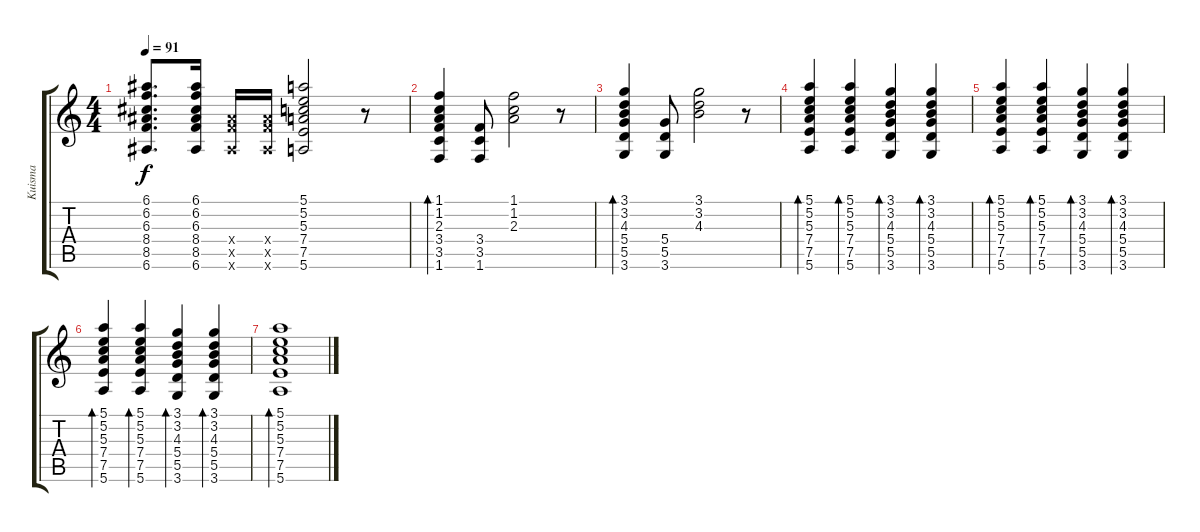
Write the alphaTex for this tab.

\track ("Kuisma" "Kuisma") {instrument acousticguitarsteel}
\staff {score tabs}
\tuning (E4 B3 G3 D3 A2 E2) {hide}
\ts (4 4)
\tempo 91
\clef g2
\ks c
(6.1 6.2 6.3 8.4 8.5 6.6).8{d dy f} (6.1 6.2 6.3 8.4 8.5 6.6).16 (8.4{x} 8.5{x} 6.6{x}).16 (8.4{x} 8.5{x} 6.6{x}).16 (5.1 5.2 5.3 7.4 7.5 5.6).2 r.8 |
(1.1 1.2 2.3 3.4 3.5 1.6).4{bd 60} (3.4 3.5 1.6).8 (1.1 1.2 2.3).2 r.8 |
(3.1 3.2 4.3 5.4 5.5 3.6).4{bd 60} (5.4 5.5 3.6).8 (3.1 3.2 4.3).2 r.8 |
(5.1 5.2 5.3 7.4 7.5 5.6).4{bd 60} (5.1 5.2 5.3 7.4 7.5 5.6).4{bd 60} (3.1 3.2 4.3 5.4 5.5 3.6).4{bd 60} (3.1 3.2 4.3 5.4 5.5 3.6).4{bd 60} |
(5.1 5.2 5.3 7.4 7.5 5.6).4{bd 60} (5.1 5.2 5.3 7.4 7.5 5.6).4{bd 60} (3.1 3.2 4.3 5.4 5.5 3.6).4{bd 60} (3.1 3.2 4.3 5.4 5.5 3.6).4{bd 60} |
(5.1 5.2 5.3 7.4 7.5 5.6).4{bd 60} (5.1 5.2 5.3 7.4 7.5 5.6).4{bd 60} (3.1 3.2 4.3 5.4 5.5 3.6).4{bd 60} (3.1 3.2 4.3 5.4 5.5 3.6).4{bd 60} |
(5.1 5.2 5.3 7.4 7.5 5.6).1{bd 30}
